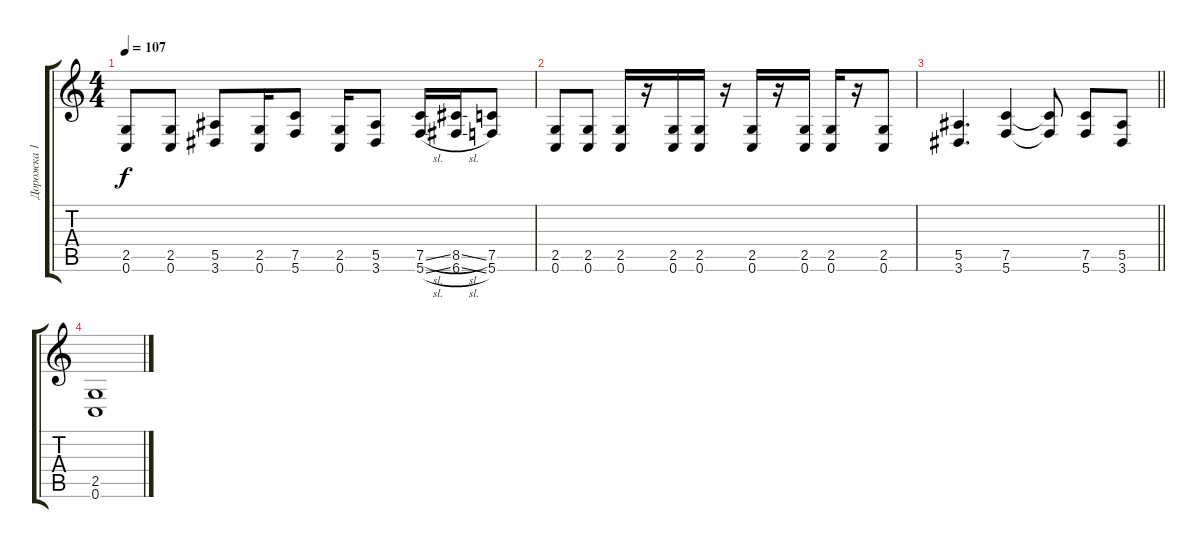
\track ("Дорожка 1" "Дорожка 1") {instrument distortionguitar}
\staff {score tabs}
\tuning (C4 G3 Eb3 Bb2 F2 C2) {hide}
\ts (4 4)
\tempo 107
\clef g2
\ks c
(2.5 0.6).8{dy f} (2.5 0.6).8 (5.5 3.6).8 (2.5 0.6).16 (7.5 5.6).8 (2.5 0.6).16 (5.5 3.6).8 (7.5{sl} 5.6{sl}).16 (8.5{sl} 6.6{sl}).16 (7.5 5.6).8 |
(2.5 0.6).8 (2.5 0.6).8 (2.5 0.6).16 r.16 (2.5 0.6).16 (2.5 0.6).16 r.16 (2.5 0.6).16 r.16 (2.5 0.6).16 (2.5 0.6).16 r.16 (2.5 0.6).8 |
\barLineRight lightlight
(5.5 3.6).4{d} (7.5 5.6).4 (7.5{t} 5.6{t}).8 (7.5 5.6).8 (5.5 3.6).8 |
(2.5 0.6).1
